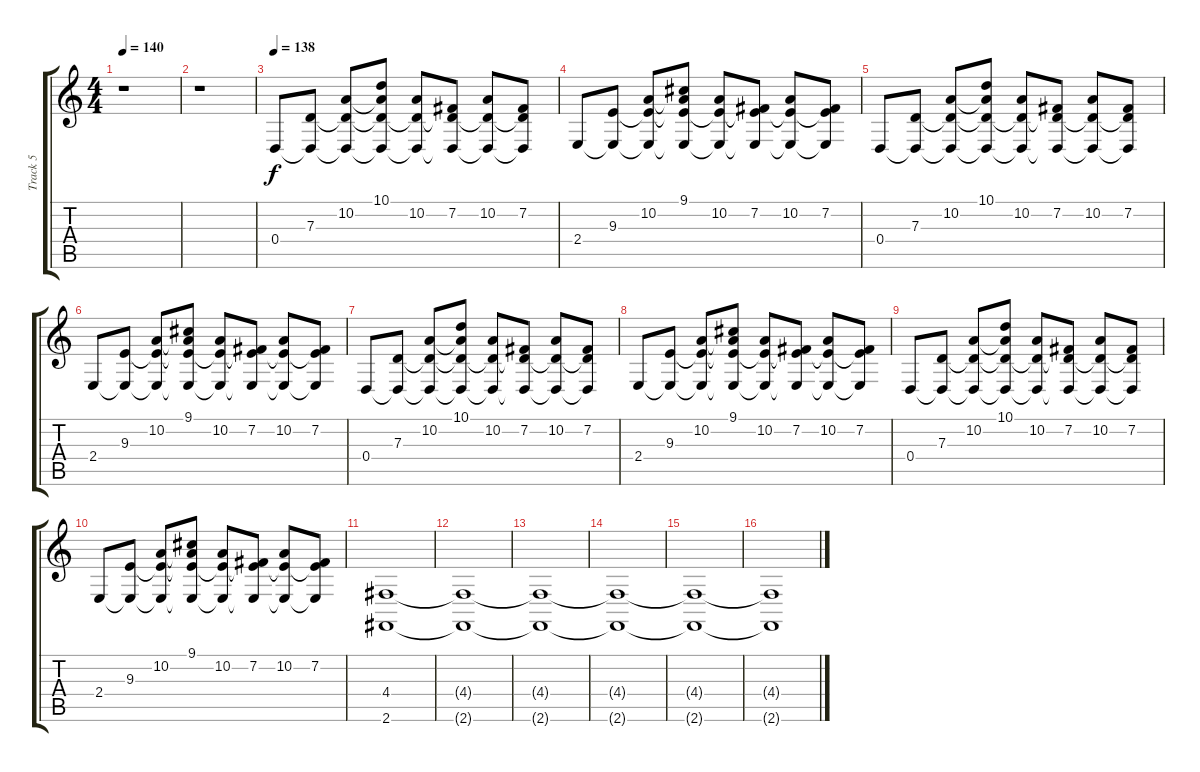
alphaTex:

\track ("Track 5" "Track 5") {instrument pad3polysynth}
\staff {score tabs}
\tuning (E4 B3 G3 D3 A2 E2) {hide}
\ts (4 4)
\tempo 140
\clef g2
\ks c
r.1{dy f} |
r.1 |
\tempo 138
0.4.8 (7.3 0.4{t}).8 (10.2 7.3{t} 0.4{t}).8 (10.1 10.2{t} 7.3{t} 0.4{t}).8 (10.2 7.3{t} 0.4{t}).8 (7.2 7.3{t} 0.4{t}).8 (10.2 7.3{t} 0.4{t}).8 (7.2 7.3{t} 0.4{t}).8 |
2.4.8 (9.3 2.4{t}).8 (10.2 9.3{t} 2.4{t}).8 (9.1 10.2{t} 9.3{t} 2.4{t}).8 (10.2 9.3{t} 2.4{t}).8 (7.2 9.3{t} 2.4{t}).8 (10.2 9.3{t} 2.4{t}).8 (7.2 9.3{t} 2.4{t}).8 |
0.4.8 (7.3 0.4{t}).8 (10.2 7.3{t} 0.4{t}).8 (10.1 10.2{t} 7.3{t} 0.4{t}).8 (10.2 7.3{t} 0.4{t}).8 (7.2 7.3{t} 0.4{t}).8 (10.2 7.3{t} 0.4{t}).8 (7.2 7.3{t} 0.4{t}).8 |
2.4.8 (9.3 2.4{t}).8 (10.2 9.3{t} 2.4{t}).8 (9.1 10.2{t} 9.3{t} 2.4{t}).8 (10.2 9.3{t} 2.4{t}).8 (7.2 9.3{t} 2.4{t}).8 (10.2 9.3{t} 2.4{t}).8 (7.2 9.3{t} 2.4{t}).8 |
0.4.8 (7.3 0.4{t}).8 (10.2 7.3{t} 0.4{t}).8 (10.1 10.2{t} 7.3{t} 0.4{t}).8 (10.2 7.3{t} 0.4{t}).8 (7.2 7.3{t} 0.4{t}).8 (10.2 7.3{t} 0.4{t}).8 (7.2 7.3{t} 0.4{t}).8 |
2.4.8 (9.3 2.4{t}).8 (10.2 9.3{t} 2.4{t}).8 (9.1 10.2{t} 9.3{t} 2.4{t}).8 (10.2 9.3{t} 2.4{t}).8 (7.2 9.3{t} 2.4{t}).8 (10.2 9.3{t} 2.4{t}).8 (7.2 9.3{t} 2.4{t}).8 |
0.4.8 (7.3 0.4{t}).8 (10.2 7.3{t} 0.4{t}).8 (10.1 10.2{t} 7.3{t} 0.4{t}).8 (10.2 7.3{t} 0.4{t}).8 (7.2 7.3{t} 0.4{t}).8 (10.2 7.3{t} 0.4{t}).8 (7.2 7.3{t} 0.4{t}).8 |
2.4.8 (9.3 2.4{t}).8 (10.2 9.3{t} 2.4{t}).8 (9.1 10.2{t} 9.3{t} 2.4{t}).8 (10.2 9.3{t} 2.4{t}).8 (7.2 9.3{t} 2.4{t}).8 (10.2 9.3{t} 2.4{t}).8 (7.2 9.3{t} 2.4{t}).8 |
(4.4 2.6).1 |
(4.4{t} 2.6{t}).1 |
(4.4{t} 2.6{t}).1 |
(4.4{t} 2.6{t}).1 |
(4.4{t} 2.6{t}).1 |
(4.4{t} 2.6{t}).1
